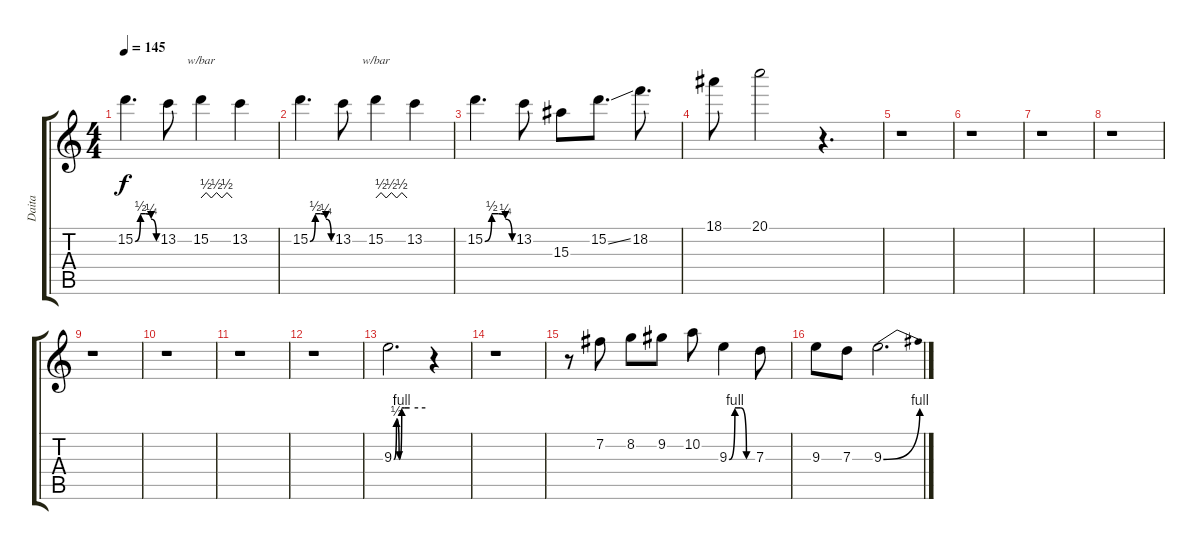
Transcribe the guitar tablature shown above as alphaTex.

\track ("Daita" "Daita") {instrument distortionguitar}
\staff {score tabs}
\tuning (E4 B3 G3 D3 A2 E2) {hide}
\ts (4 4)
\tempo 145
\clef g2
\ks c
15.2{be (custom 0 0 15 2 30 2 45 1 60 0)}.4{d dy f} 13.2.8 15.2.4{tbe (custom default 0 0 10 2 20 0 30 2 40 0 50 2 60 0)} 13.2.4 |
15.2{be (custom 0 0 15 2 30 2 45 1 60 0)}.4{d} 13.2.8 15.2.4{tbe (custom default 0 0 10 2 20 0 30 2 40 0 50 2 60 0)} 13.2.4 |
15.2{be (custom 0 0 15 2 30 2 45 1 60 0)}.4{d} 13.2.8 15.3.8 15.2{ss}.8{d} 18.2.8{d} |
18.1.8 20.1.2 r.4{d} |
r.1 |
r.1 |
r.1 |
r.1 |
r.1 |
r.1 |
r.1 |
r.1 |
9.3{be (custom 0 0 5 2 10 0 15 4 20 4 25 4 30 4 60 4)}.2{d} r.4 |
r.1 |
r.8 7.2.8 8.2.8 9.2.8 10.2.8 9.3{be (custom 0 0 15 4 30 4 45 0 60 0)}.4 7.3.8 |
9.3.8 7.3.8 9.3{be (bend 0 0 60 4)}.2{d}
